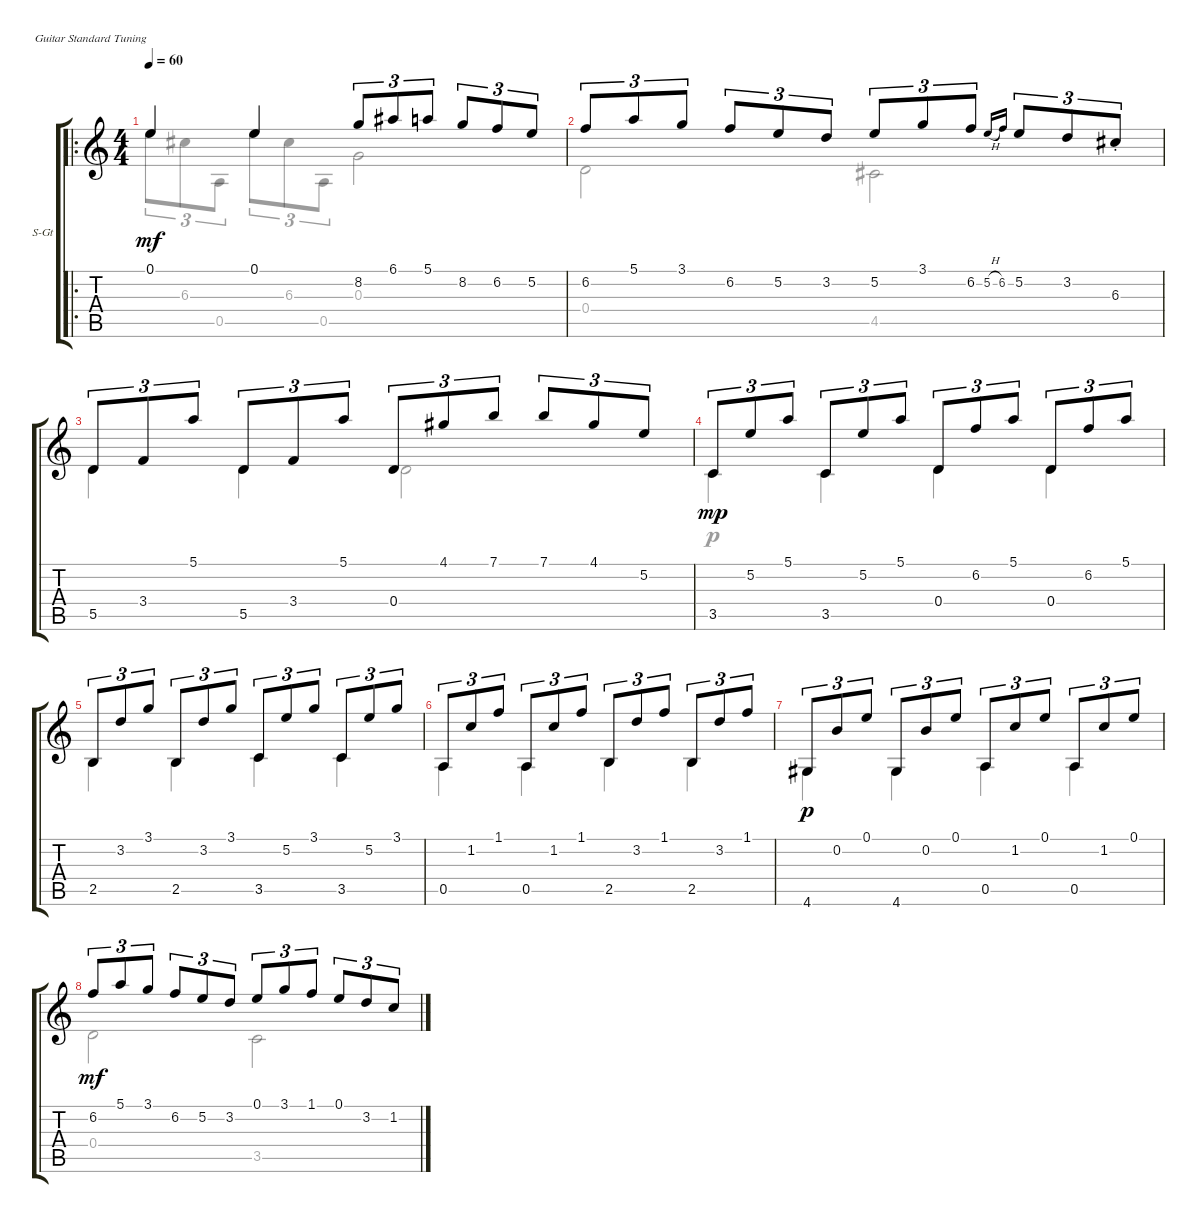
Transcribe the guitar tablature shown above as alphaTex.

\defaultSystemsLayout 4
\bracketExtendMode groupsimilarinstruments
\firstSystemTrackNameOrientation horizontal
\otherSystemsTrackNameOrientation horizontal
\track ("Acoustic Guitar" "S-Gt") {instrument acousticguitarsteel}
\staff {score tabs}
\tuning (E4 B3 G3 D3 A2 E2)
\voice
\ro
\ts (4 4)
\tempo 60
\clef g2
\ks c
0.1.4{dy mf} 0.1.4 8.2.8{tu (3 2)} 6.1.8{tu (3 2)} 5.1.8{tu (3 2)} 8.2.8{tu (3 2)} 6.2.8{tu (3 2)} 5.2.8{tu (3 2)} |
6.2.8{tu (3 2)} 5.1.8{tu (3 2)} 3.1.8{tu (3 2)} 6.2.8{tu (3 2)} 5.2.8{tu (3 2)} 3.2.8{tu (3 2)} 5.2.8{tu (3 2)} 3.1.8{tu (3 2)} 6.2.8{tu (3 2)} 5.2{h}.16{gr onbeat} 6.2.16{gr onbeat} 5.2.8{tu (3 2)} 3.2.8{tu (3 2)} 6.3{st}.8{tu (3 2)} |
5.5.8{tu (3 2)} 3.4.8{tu (3 2) beam merge} 5.1.8{tu (3 2) beam split} 5.5.8{tu (3 2) beam merge} 3.4.8{tu (3 2)} 5.1.8{tu (3 2)} 0.4.8{tu (3 2)} 4.1.8{tu (3 2)} 7.1.8{tu (3 2)} 7.1.8{tu (3 2)} 4.1.8{tu (3 2)} 5.2.8{tu (3 2)} |
3.5.8{tu (3 2) dy mp} 5.2.8{tu (3 2)} 5.1.8{tu (3 2)} 3.5.8{tu (3 2)} 5.2.8{tu (3 2)} 5.1.8{tu (3 2)} 0.4.8{tu (3 2)} 6.2.8{tu (3 2)} 5.1.8{tu (3 2)} 0.4.8{tu (3 2)} 6.2.8{tu (3 2)} 5.1.8{tu (3 2)} |
2.5.8{tu (3 2)} 3.2.8{tu (3 2)} 3.1.8{tu (3 2)} 2.5.8{tu (3 2)} 3.2.8{tu (3 2)} 3.1.8{tu (3 2)} 3.5.8{tu (3 2)} 5.2.8{tu (3 2)} 3.1.8{tu (3 2)} 3.5.8{tu (3 2)} 5.2.8{tu (3 2)} 3.1.8{tu (3 2)} |
0.5.8{tu (3 2)} 1.2.8{tu (3 2)} 1.1.8{tu (3 2)} 0.5.8{tu (3 2)} 1.2.8{tu (3 2)} 1.1.8{tu (3 2)} 2.5.8{tu (3 2)} 3.2.8{tu (3 2)} 1.1.8{tu (3 2)} 2.5.8{tu (3 2)} 3.2.8{tu (3 2)} 1.1.8{tu (3 2)} |
4.6.8{tu (3 2) dy p} 0.2.8{tu (3 2)} 0.1.8{tu (3 2)} 4.6.8{tu (3 2)} 0.2.8{tu (3 2)} 0.1.8{tu (3 2)} 0.5.8{tu (3 2)} 1.2.8{tu (3 2)} 0.1.8{tu (3 2)} 0.5.8{tu (3 2)} 1.2.8{tu (3 2)} 0.1.8{tu (3 2)} |
6.2.8{tu (3 2) dy mf} 5.1.8{tu (3 2)} 3.1.8{tu (3 2)} 6.2.8{tu (3 2)} 5.2.8{tu (3 2)} 3.2.8{tu (3 2)} 0.1.8{tu (3 2)} 3.1.8{tu (3 2)} 1.1.8{tu (3 2)} 0.1.8{tu (3 2)} 3.2.8{tu (3 2)} 1.2.8{tu (3 2)}
\voice
\clef g2
\ottava regular
\simile none
\ks c
0.1.8{tu (3 2) dy mf} 6.3.8{tu (3 2)} 0.5.8{tu (3 2)} 0.1.8{tu (3 2)} 6.3.8{tu (3 2)} 0.5.8{tu (3 2)} 0.3.2 |
0.4.2 4.5.2 |
5.5.4 5.5.4 0.4.2 |
3.5.4{dy p} 3.5.4 0.4.4 0.4.4 |
2.5.4 2.5.4 3.5.4 3.5.4 |
0.5.4 0.5.4 2.5.4 2.5.4 |
4.6.4 4.6.4 0.5.4 0.5.4 |
0.4.2{dy mf} 3.5.2
